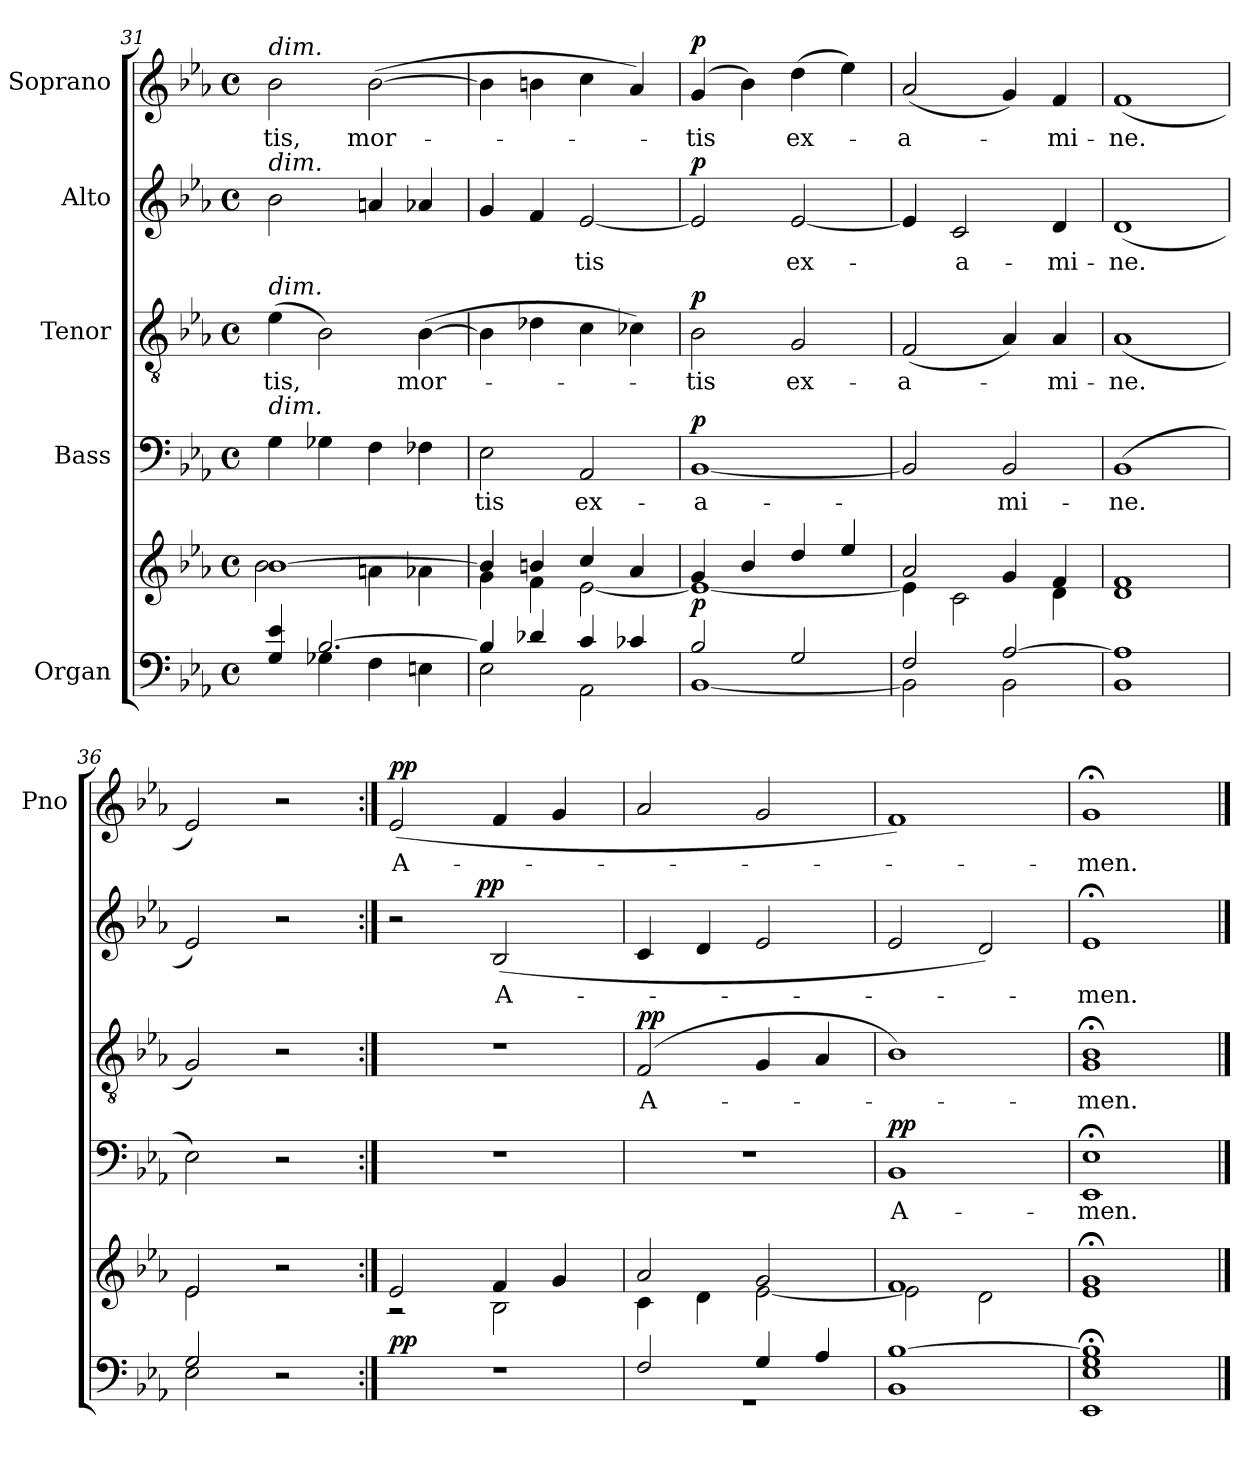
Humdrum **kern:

**kern	**kern	**dynam	**kern	**text	**dynam	**kern	**text	**dynam	**kern	**text	**dynam	**kern	**text	**dynam
*part5	*part5	*part5	*part4	*part4	*part4	*part3	*part3	*part3	*part2	*part2	*part2	*part1	*part1	*part1
*staff6	*staff5	*staff5/6	*staff4	*staff4	*staff4	*staff3	*staff3	*staff3	*staff2	*staff2	*staff2	*staff1	*staff1	*staff1
*I"Organ	*	*	*I"Bass	*	*	*I"Tenor	*	*	*I"Alto	*	*	*I"Soprano	*	*
*	*	*	*	*	*	*	*	*	*	*	*	*I'Pno	*	*
*clefF4	*clefG2	*	*clefF4	*	*	*clefGv2	*	*	*clefG2	*	*	*clefG2	*	*
*k[b-e-a-]	*k[b-e-a-]	*	*k[b-e-a-]	*	*	*k[b-e-a-]	*	*	*k[b-e-a-]	*	*	*k[b-e-a-]	*	*
*E-:	*E-:	*	*E-:	*	*	*E-:	*	*	*E-:	*	*	*E-:	*	*
*M4/4	*M4/4	*	*M4/4	*	*	*M4/4	*	*	*M4/4	*	*	*M4/4	*	*
*met(c)	*met(c)	*	*met(c)	*	*	*met(c)	*	*	*met(c)	*	*	*met(c)	*	*
=31	=31	=31	=31	=31	=31	=31	=31	=31	=31	=31	=31	=31	=31	=31
*^	*^	*	*	*	*	*	*	*	*	*	*	*	*	*
!	!	!	!	!	!	!	!	!	!	!	!	!	!	!LO:TX:a:i:t=dim.	!	!
!	!	!	!	!	!	!	!	!	!	!	!LO:TX:a:i:t=dim.	!	!	!	!	!
!	!	!	!	!	!	!	!	!LO:TX:a:i:t=dim.	!	!	!	!	!	!	!	!
!	!	!	!	!	!LO:TX:a:i:t=dim.	!	!	!	!	!	!	!	!	!	!	!
4G/ 4e-/	4ryy	[>1b-	2b-\	.	4G\	.	.	(4e-\	-tis,	.	2b-\	.	.	2b-\	-tis,	.
[>2.B-/	4G-X\	.	.	.	4G-X\	.	.	2B-\)	.	.	.	.	.	.	.	.
.	4F\	.	4an\	.	4F\	.	.	.	.	.	4an/	.	.	([2b-\	mor-	.
.	4En\	.	4a-X\	.	4F-X\	.	.	([4B-\	mor-	.	4a-X/	.	.	.	.	.
=32	=32	=32	=32	=32	=32	=32	=32	=32	=32	=32	=32	=32	=32	=32	=32	=32
4B-/]	2E-\	4b-/]	4g\	.	2E-\	-tis	.	4B-\]	.	.	4g/	.	.	4b-\]	.	.
4d-X/	.	4bn/	4f\	.	.	.	.	4d-X\	.	.	4f/	.	.	4bn\	.	.
4c/	2AA-\	4cc/	[<2e-\	.	2AA-/	ex-	.	4c\	.	.	[2e-/	-tis	.	4cc\	.	.
4c-X/	.	4a-/	.	.	.	.	.	4c-X\)	.	.	.	.	.	4a-/)	.	.
=33	=33	=33	=33	=33	=33	=33	=33	=33	=33	=33	=33	=33	=33	=33	=33	=33
!	!	!	!	!LO:DY:a=2	!	!	!LO:DY:a	!	!	!LO:DY:a	!	!	!LO:DY:a	!	!	!LO:DY:a
2B-/	[<1BB-	4g/	1e-_	p	[1BB-	-a-	p	2B-\	-tis	p	2e-/]	.	p	(4g/	-tis	p
.	.	4b-/	.	.	.	.	.	.	.	.	.	.	.	4b-\)	.	.
2G/	.	4dd/	.	.	.	.	.	2G/	ex-	.	[2e-/	ex-	.	(4dd\	ex-	.
.	.	4ee-/	.	.	.	.	.	.	.	.	.	.	.	4ee-\)	.	.
!!LO:LB:g=z
=34	=34	=34	=34	=34	=34	=34	=34	=34	=34	=34	=34	=34	=34	=34	=34	=34
2F/	2BB-\]	2a-/	4e-\]	.	2BB-/]	-­	.	(2F/	-­a-	.	4e-/]	-­	.	(2a-/	-­a-	.
.	.	.	2c\	.	.	.	.	.	.	.	2c/	a-	.	.	.	.
[>2A-/	2BB-\	4g/	.	.	2BB-/	mi-	.	4A-/)	.	.	.	.	.	4g/)	.	.
.	.	4f/	4d\	.	.	.	.	4A-/	-mi-	.	4d/	-mi-	.	4f/	-mi-	.
=35	=35	=35	=35	=35	=35	=35	=35	=35	=35	=35	=35	=35	=35	=35	=35	=35
1A-]	1BB-	1f	1d	.	(1BB-	-ne.	.	(1A-	-ne.	.	(1d	-ne.	.	(1f	-ne.	.
=36	=36	=36	=36	=36	=36	=36	=36	=36	=36	=36	=36	=36	=36	=36	=36	=36
2G/	2E-\	2e-/	2e-\	.	2E-\)	.	.	2G/)	.	.	2e-/)	.	.	2e-/)	.	.
2r	2ryy	2r	2ryy	.	2r	.	.	2r	.	.	2r	.	.	2r	.	.
=37:|!	=37:|!	=37:|!	=37:|!	=37:|!	=37:|!	=37:|!	=37:|!	=37:|!	=37:|!	=37:|!	=37:|!	=37:|!	=37:|!	=37:|!	=37:|!	=37:|!
!	!	!	!	!LO:DY:a=2	!	!	!	!	!	!	!	!	!	!	!	!LO:DY:a
*v	*v	*	*	*	*	*	*	*	*	*	*^	*	*	*	*	*
1r	2e-/	2rB	pp	1r	.	.	1r	.	.	2r	4...ryy	.	.	(2e-/	A-	pp
!	!	!	!	!	!	!	!	!	!	!	!	!	!LO:DY:a	!	!	!
.	.	.	.	.	.	.	.	.	.	.	2ryy	.	pp	.	.	.
.	4f/	2B-\	.	.	.	.	.	.	.	(2B-/	.	A-	.	4f/	.	.
.	4g/	.	.	.	.	.	.	.	.	.	.	.	.	4g/	.	.
.	.	.	.	.	.	.	.	.	.	.	32ryy	.	.	.	.	.
=38	=38	=38	=38	=38	=38	=38	=38	=38	=38	=38	=38	=38	=38	=38	=38	=38
*^	*	*	*	*	*	*	*	*	*	*	*	*	*	*	*	*
!	!	!	!	!	!	!	!	!	!	!LO:DY:a	!	!	!	!	!	!	!
*	*	*	*	*	*	*	*	*	*	*	*v	*v	*	*	*	*	*
2F/	1rGG	2a-/	4c\	.	1r	.	.	(2F/	A-	pp	4c/	.	.	2a-/	.	.
.	.	.	4d\	.	.	.	.	.	.	.	4d/	.	.	.	.	.
4G/	.	2g/	[<2e-\	.	.	.	.	4G/	.	.	2e-/	.	.	2g/	.	.
4A-/	.	.	.	.	.	.	.	4A-/	.	.	.	.	.	.	.	.
=39	=39	=39	=39	=39	=39	=39	=39	=39	=39	=39	=39	=39	=39	=39	=39	=39
!	!	!	!	!	!	!	!LO:DY:a	!	!	!	!	!	!	!	!	!
[>1B-	1BB-	1f	2e-\]	.	1BB-	A-	pp	1B-)	.	.	2e-/	.	.	1f)	.	.
.	.	.	2d\	.	.	.	.	.	.	.	2d/)	.	.	.	.	.
=40	=40	=40	=40	=40	=40	=40	=40	=40	=40	=40	=40	=40	=40	=40	=40	=40
1G;< 1B-];<	1EE- 1E-	1g;<	1e-	.	1EE-;< 1E-;<	-men.	.	1G;< 1B-;<	-men.	.	1e-;<	-men.	.	1g;<	-men.	.
*v	*v	*	*	*	*	*	*	*	*	*	*	*	*	*	*	*
*	*v	*v	*	*	*	*	*	*	*	*	*	*	*	*	*
==	==	==	==	==	==	==	==	==	==	==	==	==	==	==
*-	*-	*-	*-	*-	*-	*-	*-	*-	*-	*-	*-	*-	*-	*-
